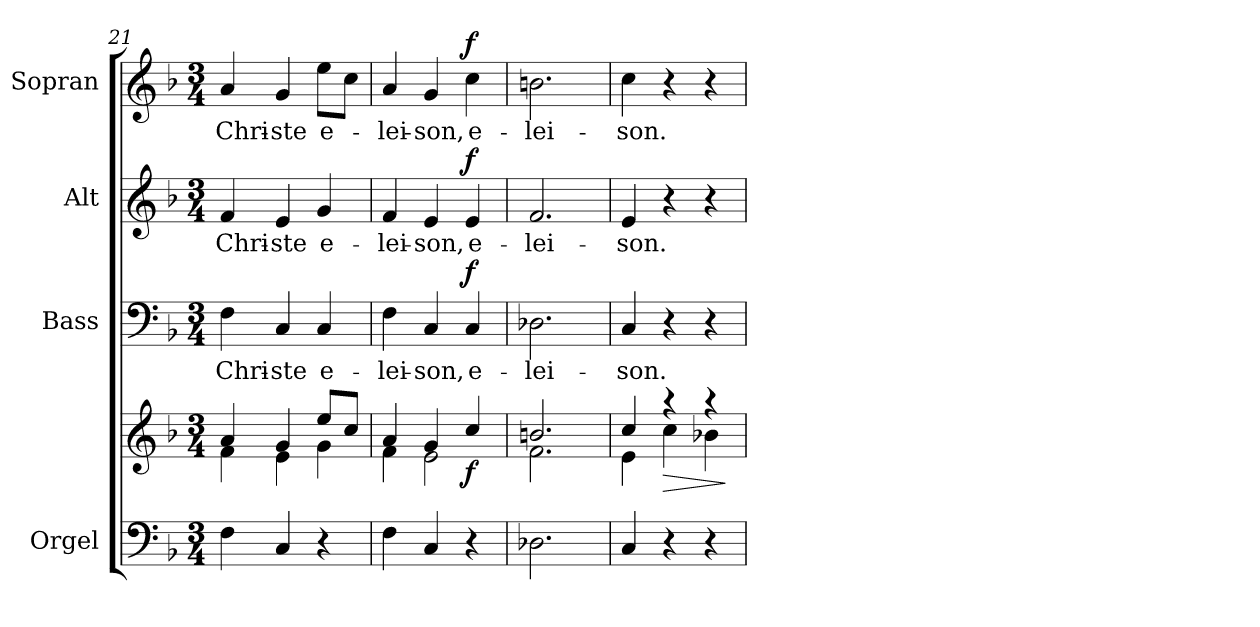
**kern	**kern	**dynam	**kern	**text	**dynam	**kern	**text	**dynam	**kern	**text	**dynam
*part4	*part4	*part4	*part3	*part3	*part3	*part2	*part2	*part2	*part1	*part1	*part1
*staff5	*staff4	*staff4/5	*staff3	*staff3	*staff3	*staff2	*staff2	*staff2	*staff1	*staff1	*staff1
*I"Orgel	*	*	*I"Bass	*	*	*I"Alt	*	*	*I"Sopran	*	*
*I'Org.	*	*	*I'B.	*	*	*I'A.	*	*	*I'S.	*	*
!!LO:LB:g=z
*clefF4	*clefG2	*	*clefF4	*	*	*clefG2	*	*	*clefG2	*	*
*k[b-]	*k[b-]	*	*k[b-]	*	*	*k[b-]	*	*	*k[b-]	*	*
*F:	*F:	*	*F:	*	*	*F:	*	*	*F:	*	*
*M3/4	*M3/4	*	*M3/4	*	*	*M3/4	*	*	*M3/4	*	*
=21	=21	=21	=21	=21	=21	=21	=21	=21	=21	=21	=21
*	*^	*	*	*	*	*	*	*	*	*	*
!	!	!	!	!	!LO:LY:b	!	!	!LO:LY:b	!	!	!LO:LY:b	!
4F\	4a/	4f\	.	4F\	Chri-	.	4f/	Chri-	.	4a/	Chri-	.
!	!	!	!	!	!LO:LY:b	!	!	!LO:LY:b	!	!	!LO:LY:b	!
4C/	4g/	4e\	.	4C/	-ste	.	4e/	-ste	.	4g/	-ste	.
!	!	!	!	!	!LO:LY:b	!	!	!LO:LY:b	!	!	!LO:LY:b	!
4r	8ee/L	4g\	.	4C/	e-	.	4g/	e-	.	8ee\L	e-	.
.	8cc/J	.	.	.	.	.	.	.	.	8cc\J	.	.
=22	=22	=22	=22	=22	=22	=22	=22	=22	=22	=22	=22	=22
!	!	!	!	!	!LO:LY:b	!	!	!LO:LY:b	!	!	!LO:LY:b	!
4F\	4a/	4f\	.	4F\	-lei-	.	4f/	-lei-	.	4a/	-lei-	.
!	!	!	!	!	!LO:LY:b	!	!	!LO:LY:b	!	!	!LO:LY:b	!
4C/	4g/	2e\	.	4C/	-son,	.	4e/	-son,	.	4g/	-son,	.
!	!	!	!LO:DY:b	!	!LO:LY:b	!LO:DY:a	!	!LO:LY:b	!LO:DY:a	!	!LO:LY:b	!LO:DY:a
4r	4cc/	.	f	4C/	e-	f	4e/	e-	f	4cc\	e-	f
=23	=23	=23	=23	=23	=23	=23	=23	=23	=23	=23	=23	=23
!	!	!	!	!	!LO:LY:b	!	!	!LO:LY:b	!	!	!LO:LY:b	!
2.D-X\	2.bn/	2.f\	.	2.D-X\	-lei-	.	2.f/	-lei-	.	2.bn\	-lei-	.
=24	=24	=24	=24	=24	=24	=24	=24	=24	=24	=24	=24	=24
!	!	!	!	!	!LO:LY:b	!	!	!LO:LY:b	!	!	!LO:LY:b	!
4C/	4cc/	4e\	.	4C/	-son.	.	4e/	-son.	.	4cc\	-son.	.
!	!	!	!LO:HP:b	!	!	!	!	!	!	!	!	!
4r	4raa	4cc\	>	4r	.	.	4r	.	.	4r	.	.
4r	4raa	4b-X\	.	4r	.	.	4r	.	.	4r	.	.
*	*v	*v	*	*	*	*	*	*	*	*	*	*
.	.	]	.	.	.	.	.	.	.	.	.
=	=	=	=	=	=	=	=	=	=	=	=
*-	*-	*-	*-	*-	*-	*-	*-	*-	*-	*-	*-
